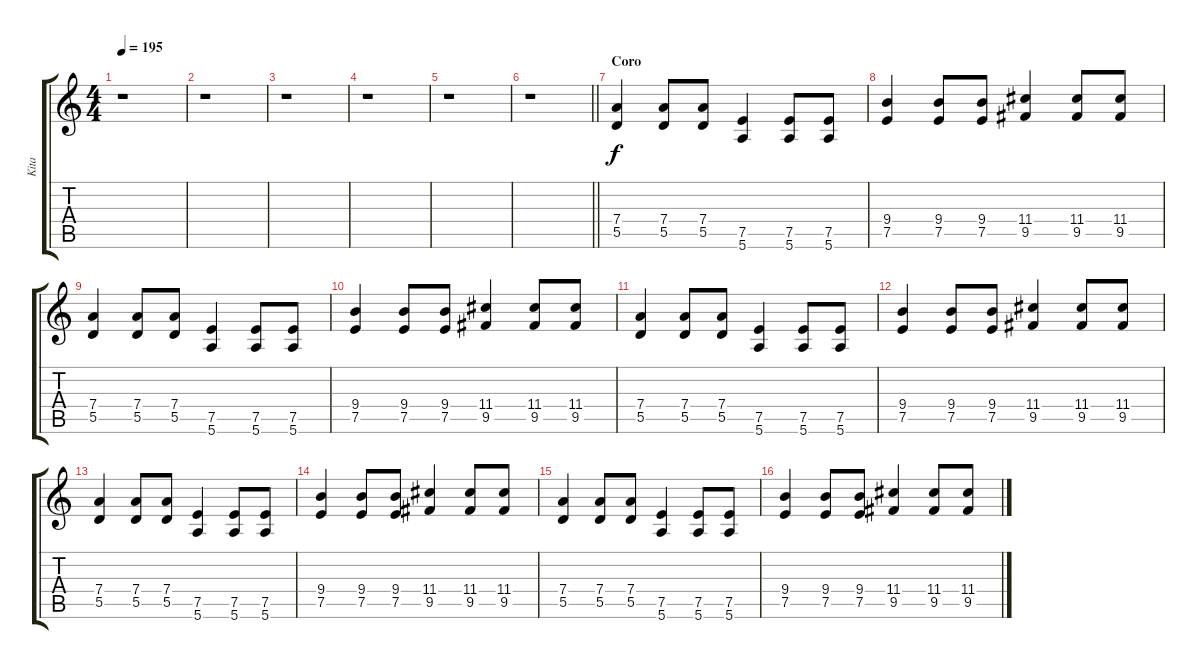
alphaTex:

\track ("Kita" "Kita") {instrument distortionguitar}
\staff {score tabs}
\tuning (E4 B3 G3 D3 A2 E2) {hide}
\ts (4 4)
\tempo 195
\clef g2
\ks c
r.1{dy fff} |
r.1 |
r.1 |
r.1 |
r.1 |
\barLineRight lightlight
r.1 |
\section ("" "Coro")
(7.4 5.5).4{dy f} (7.4 5.5).8 (7.4 5.5).8 (7.5 5.6).4 (7.5 5.6).8 (7.5 5.6).8 |
(9.4 7.5).4 (9.4 7.5).8 (9.4 7.5).8 (11.4 9.5).4 (11.4 9.5).8 (11.4 9.5).8 |
(7.4 5.5).4 (7.4 5.5).8 (7.4 5.5).8 (7.5 5.6).4 (7.5 5.6).8 (7.5 5.6).8 |
(9.4 7.5).4 (9.4 7.5).8 (9.4 7.5).8 (11.4 9.5).4 (11.4 9.5).8 (11.4 9.5).8 |
(7.4 5.5).4 (7.4 5.5).8 (7.4 5.5).8 (7.5 5.6).4 (7.5 5.6).8 (7.5 5.6).8 |
(9.4 7.5).4 (9.4 7.5).8 (9.4 7.5).8 (11.4 9.5).4 (11.4 9.5).8 (11.4 9.5).8 |
(7.4 5.5).4 (7.4 5.5).8 (7.4 5.5).8 (7.5 5.6).4 (7.5 5.6).8 (7.5 5.6).8 |
(9.4 7.5).4 (9.4 7.5).8 (9.4 7.5).8 (11.4 9.5).4 (11.4 9.5).8 (11.4 9.5).8 |
(7.4 5.5).4 (7.4 5.5).8 (7.4 5.5).8 (7.5 5.6).4 (7.5 5.6).8 (7.5 5.6).8 |
(9.4 7.5).4 (9.4 7.5).8 (9.4 7.5).8 (11.4 9.5).4 (11.4 9.5).8 (11.4 9.5).8
